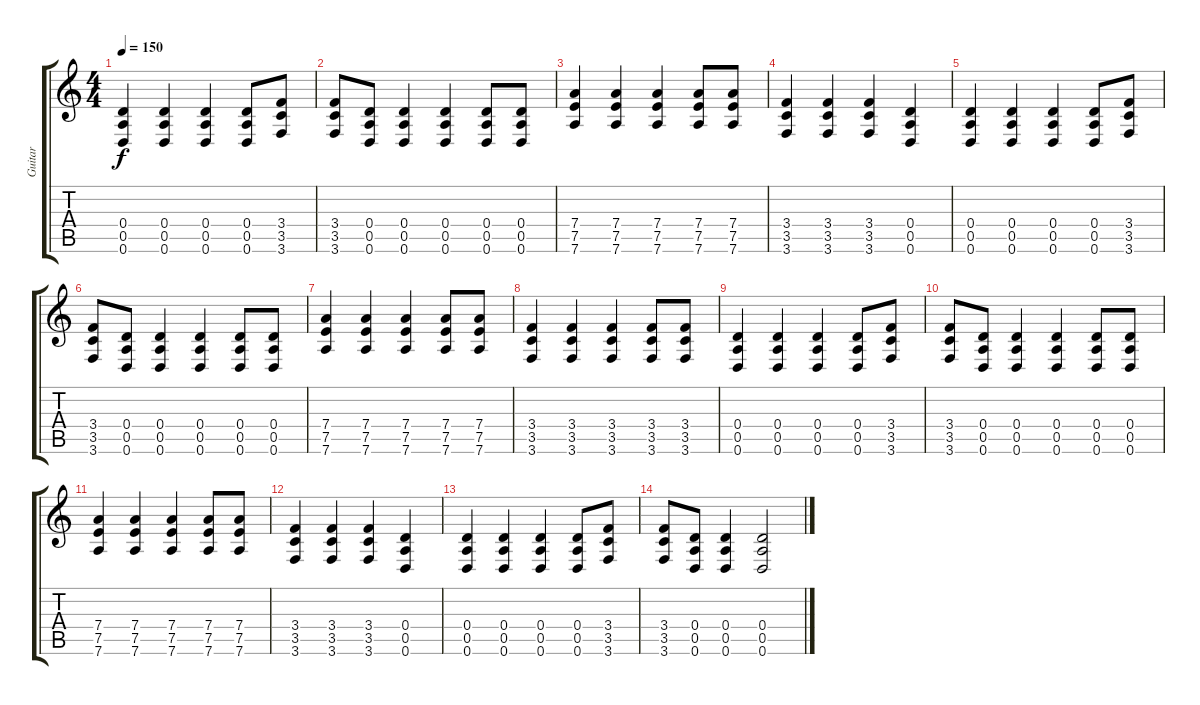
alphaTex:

\track ("Guitar" "Guitar") {instrument acousticguitarnylon}
\staff {score tabs}
\tuning (E4 B3 G3 D3 A2 D2) {hide}
\ts (4 4)
\tempo 150
\clef g2
\ks c
(0.4 0.5 0.6).4{dy f} (0.4 0.5 0.6).4 (0.4 0.5 0.6).4 (0.4 0.5 0.6).8 (3.4 3.5 3.6).8 |
(3.4 3.5 3.6).8 (0.4 0.5 0.6).8 (0.4 0.5 0.6).4 (0.4 0.5 0.6).4 (0.4 0.5 0.6).8 (0.4 0.5 0.6).8 |
(7.4 7.5 7.6).4 (7.4 7.5 7.6).4 (7.4 7.5 7.6).4 (7.4 7.5 7.6).8 (7.4 7.5 7.6).8 |
(3.4 3.5 3.6).4 (3.4 3.5 3.6).4 (3.4 3.5 3.6).4 (0.4 0.5 0.6).4 |
(0.4 0.5 0.6).4 (0.4 0.5 0.6).4 (0.4 0.5 0.6).4 (0.4 0.5 0.6).8 (3.4 3.5 3.6).8 |
(3.4 3.5 3.6).8 (0.4 0.5 0.6).8 (0.4 0.5 0.6).4 (0.4 0.5 0.6).4 (0.4 0.5 0.6).8 (0.4 0.5 0.6).8 |
(7.4 7.5 7.6).4 (7.4 7.5 7.6).4 (7.4 7.5 7.6).4 (7.4 7.5 7.6).8 (7.4 7.5 7.6).8 |
(3.4 3.5 3.6).4 (3.4 3.5 3.6).4 (3.4 3.5 3.6).4 (3.4 3.5 3.6).8 (3.4 3.5 3.6).8 |
(0.4 0.5 0.6).4 (0.4 0.5 0.6).4 (0.4 0.5 0.6).4 (0.4 0.5 0.6).8 (3.4 3.5 3.6).8 |
(3.4 3.5 3.6).8 (0.4 0.5 0.6).8 (0.4 0.5 0.6).4 (0.4 0.5 0.6).4 (0.4 0.5 0.6).8 (0.4 0.5 0.6).8 |
(7.4 7.5 7.6).4 (7.4 7.5 7.6).4 (7.4 7.5 7.6).4 (7.4 7.5 7.6).8 (7.4 7.5 7.6).8 |
(3.4 3.5 3.6).4 (3.4 3.5 3.6).4 (3.4 3.5 3.6).4 (0.4 0.5 0.6).4 |
(0.4 0.5 0.6).4 (0.4 0.5 0.6).4 (0.4 0.5 0.6).4 (0.4 0.5 0.6).8 (3.4 3.5 3.6).8 |
(3.4 3.5 3.6).8 (0.4 0.5 0.6).8 (0.4 0.5 0.6).4 (0.4 0.5 0.6).2
